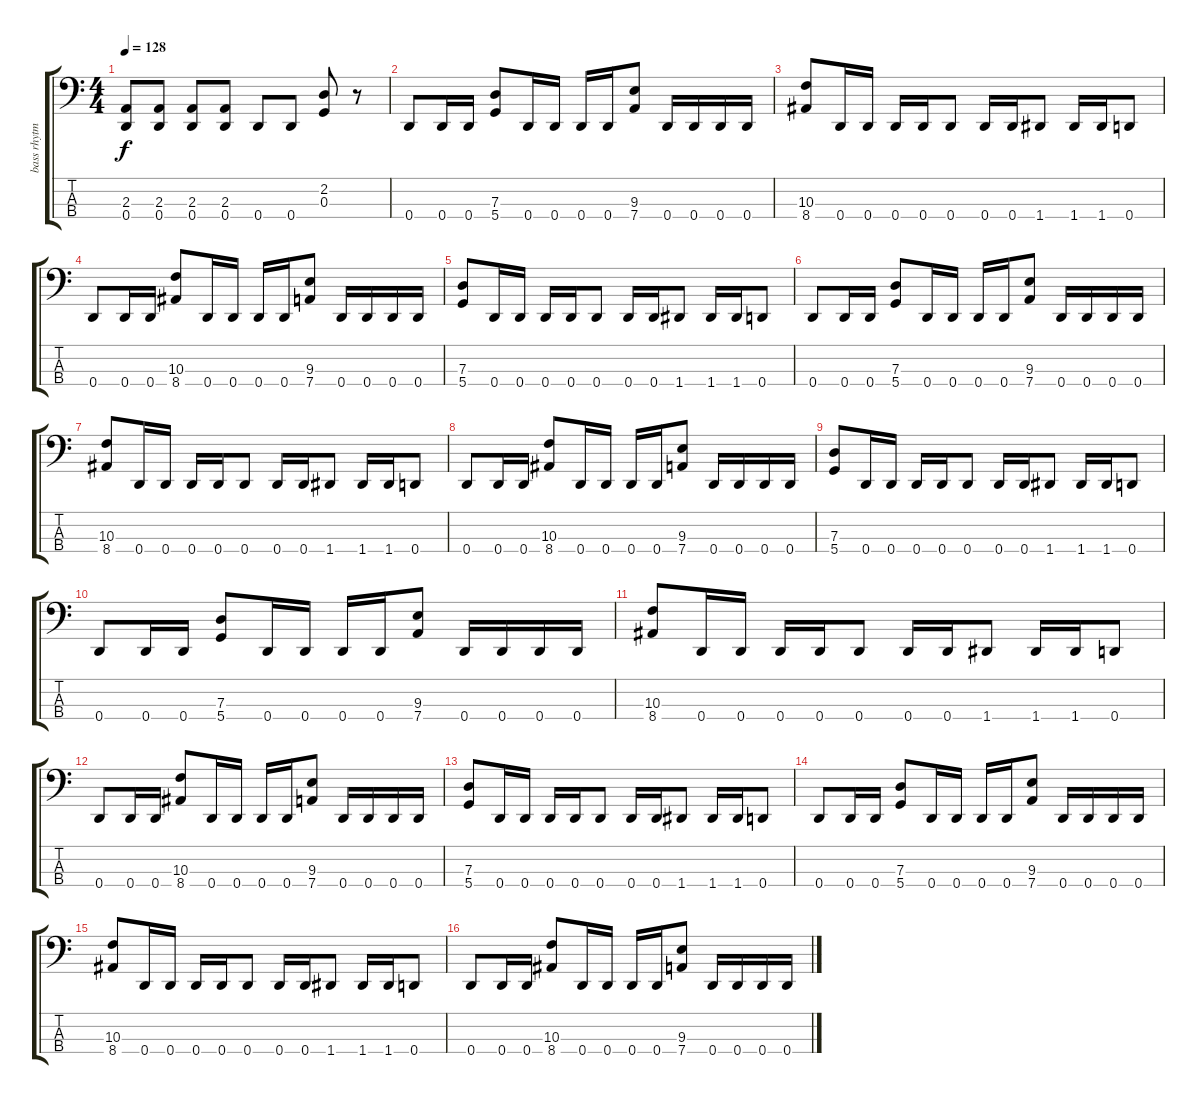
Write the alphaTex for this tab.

\track ("bass rhytm 2" "bass rhytm") {instrument distortionguitar}
\staff {score tabs}
\tuning (F2 C2 G1 D1) {hide}
\ts (4 4)
\tempo 128
\clef f4
\ks c
(2.3 0.4).8{dy f} (2.3 0.4).8 (2.3 0.4).8 (2.3 0.4).8 0.4.8 0.4.8 (2.2 0.3).8 r.8 |
0.4.8 0.4.16 0.4.16 (7.3 5.4).8 0.4.16 0.4.16 0.4.16 0.4.16 (9.3 7.4).8 0.4.16 0.4.16 0.4.16 0.4.16 |
(10.3 8.4).8 0.4.16 0.4.16 0.4.16 0.4.16 0.4.8 0.4.16 0.4.16 1.4.8 1.4.16 1.4.16 0.4.8 |
0.4.8 0.4.16 0.4.16 (10.3 8.4).8 0.4.16 0.4.16 0.4.16 0.4.16 (9.3 7.4).8 0.4.16 0.4.16 0.4.16 0.4.16 |
(7.3 5.4).8 0.4.16 0.4.16 0.4.16 0.4.16 0.4.8 0.4.16 0.4.16 1.4.8 1.4.16 1.4.16 0.4.8 |
0.4.8 0.4.16 0.4.16 (7.3 5.4).8 0.4.16 0.4.16 0.4.16 0.4.16 (9.3 7.4).8 0.4.16 0.4.16 0.4.16 0.4.16 |
(10.3 8.4).8 0.4.16 0.4.16 0.4.16 0.4.16 0.4.8 0.4.16 0.4.16 1.4.8 1.4.16 1.4.16 0.4.8 |
0.4.8 0.4.16 0.4.16 (10.3 8.4).8 0.4.16 0.4.16 0.4.16 0.4.16 (9.3 7.4).8 0.4.16 0.4.16 0.4.16 0.4.16 |
(7.3 5.4).8 0.4.16 0.4.16 0.4.16 0.4.16 0.4.8 0.4.16 0.4.16 1.4.8 1.4.16 1.4.16 0.4.8 |
0.4.8 0.4.16 0.4.16 (7.3 5.4).8 0.4.16 0.4.16 0.4.16 0.4.16 (9.3 7.4).8 0.4.16 0.4.16 0.4.16 0.4.16 |
(10.3 8.4).8 0.4.16 0.4.16 0.4.16 0.4.16 0.4.8 0.4.16 0.4.16 1.4.8 1.4.16 1.4.16 0.4.8 |
0.4.8 0.4.16 0.4.16 (10.3 8.4).8 0.4.16 0.4.16 0.4.16 0.4.16 (9.3 7.4).8 0.4.16 0.4.16 0.4.16 0.4.16 |
(7.3 5.4).8 0.4.16 0.4.16 0.4.16 0.4.16 0.4.8 0.4.16 0.4.16 1.4.8 1.4.16 1.4.16 0.4.8 |
0.4.8 0.4.16 0.4.16 (7.3 5.4).8 0.4.16 0.4.16 0.4.16 0.4.16 (9.3 7.4).8 0.4.16 0.4.16 0.4.16 0.4.16 |
(10.3 8.4).8 0.4.16 0.4.16 0.4.16 0.4.16 0.4.8 0.4.16 0.4.16 1.4.8 1.4.16 1.4.16 0.4.8 |
0.4.8 0.4.16 0.4.16 (10.3 8.4).8 0.4.16 0.4.16 0.4.16 0.4.16 (9.3 7.4).8 0.4.16 0.4.16 0.4.16 0.4.16
